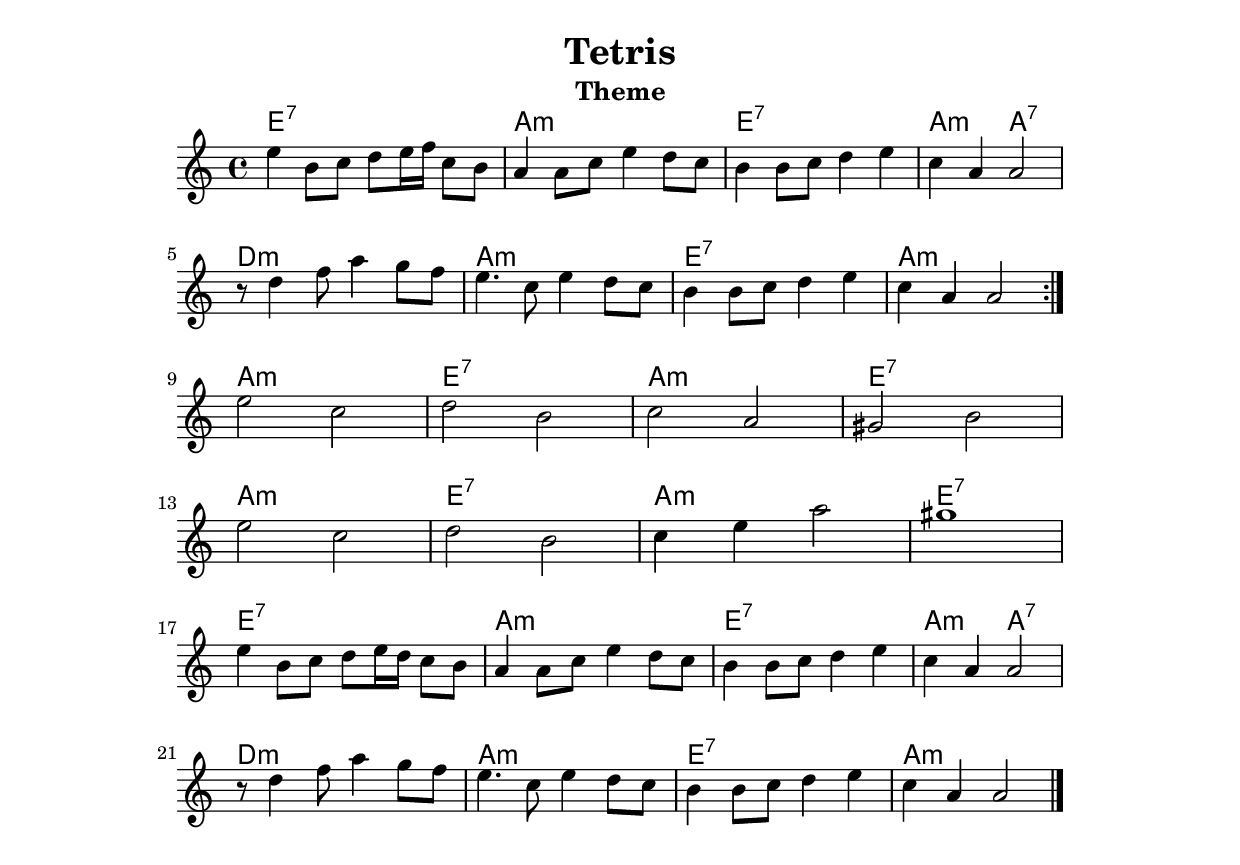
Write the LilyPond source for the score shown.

\header {
	title = "Tetris" 
	subtitle = "Theme" 
}

\include "macros.ily"

melody = \relative c' {
	\clef treble
	\key c \major
	\time 4/4
	\repeat volta 2 {  
	    e' b8 c d e16 f c8 b |
		a4 a8 c e4 d8 c |
		b4 b8 c d4 e |
		c4 a a2 |
		\break
		r8 d4 f8 a4 g8 f |
		e4. c8 e4 d8 c |
		b4 b8 c d4 e |
		c a a2 |
	}
	\break
	e'2 c |
	d b |
	c a |
	gis b |
	\break
	e c |
	d b |
	c4 e a2 |
	gis1
	\break
	e4 b8 c d  e16 d c8 b |
	a4 a8 c e4  d8 c |
	b4 b8 c d4 e |
	c4 a a2 |
	\break
	r8 d4 f8 a4 g8 f |
	e4. c8 e4 d8 c |
	b4 b8 c d4 e |
	c4 a a2 \bar "|."|
	\break
}

harmonies = \chordmode {
	e1:7 a:m e:7 a2:m a:7
	d1:m a:m e:7 a:m
	a:m e:7 a:m e:7
	a:m e:7 a:m e:7
	e:7 a:m e:7 a2:m a:7
	d1:m a:m e:7 a:m
}

\include "template.ily"